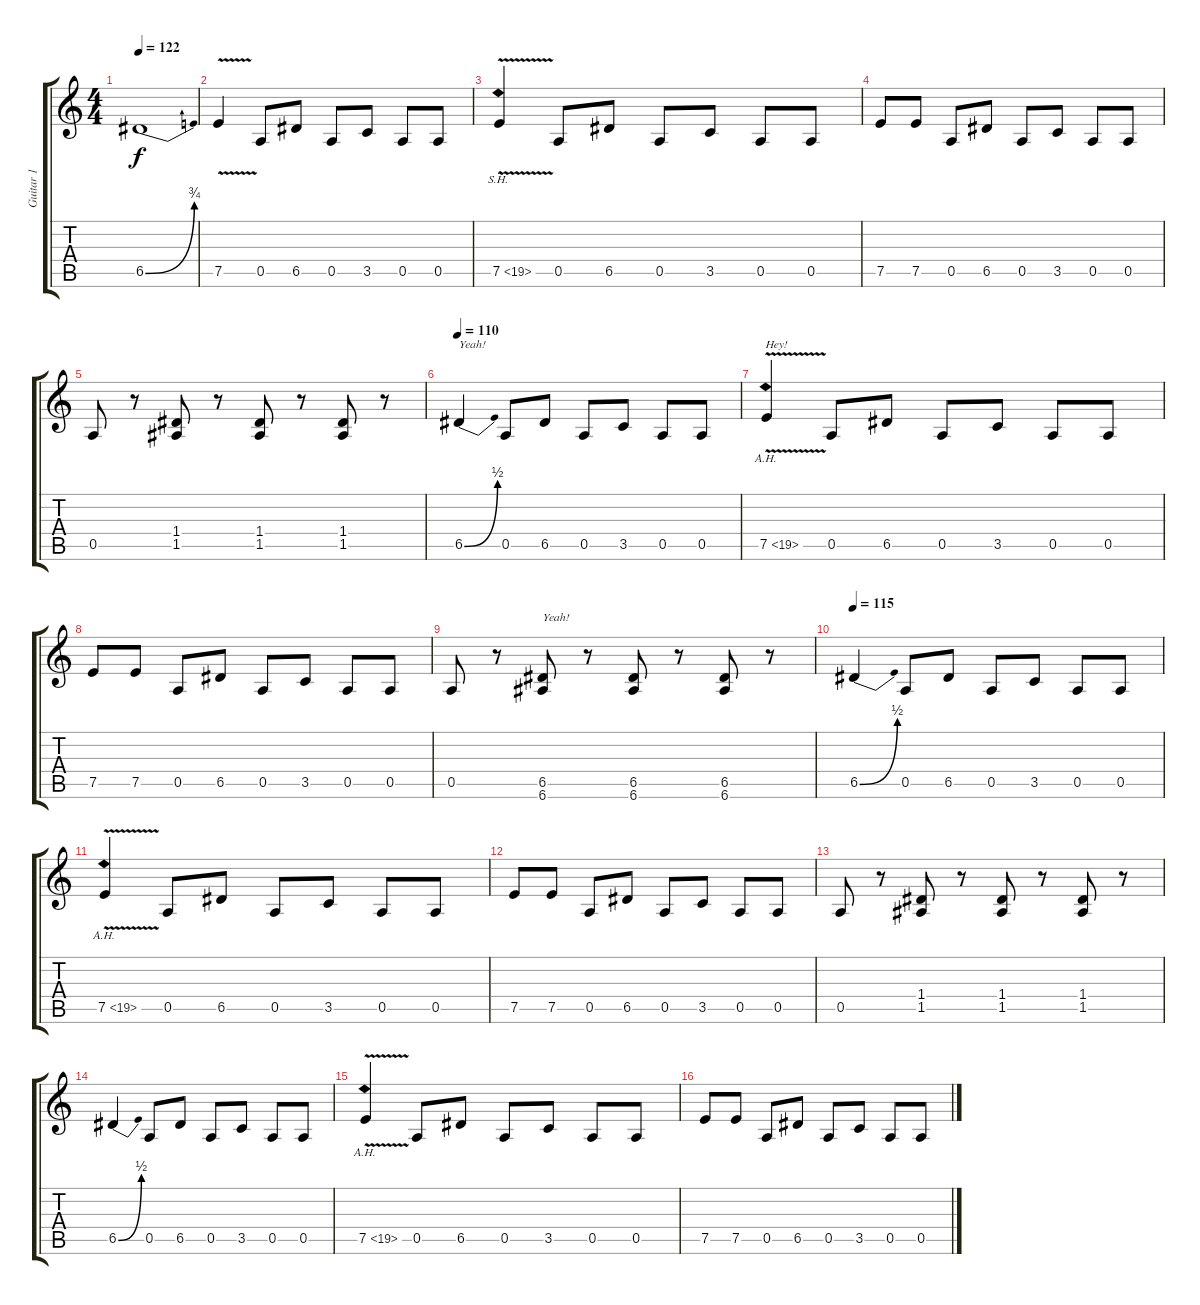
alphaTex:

\track ("Guitar 1" "Guitar 1") {instrument distortionguitar}
\staff {score tabs}
\tuning (E4 B3 G3 D3 A2 E2) {hide}
\ts (4 4)
\tempo 122
\tempo 105
\tempo 122
\clef g2
\ks c
6.5{be (bend 0 0 60 3)}.1{dy f instrument distortionguitar} |
7.5{v}.4 0.5.8 6.5.8 0.5.8 3.5.8 0.5.8 0.5.8 |
7.5{sh 12 v}.4 0.5.8 6.5.8 0.5.8 3.5.8 0.5.8 0.5.8 |
7.5.8 7.5.8 0.5.8 6.5.8 0.5.8 3.5.8 0.5.8 0.5.8 |
0.5.8 r.8 (1.4 1.5).8 r.8 (1.4 1.5).8 r.8 (1.4 1.5).8 r.8 |
\tempo 110
6.5{be (bend 0 0 60 2)}.4{txt "Yeah!"} 0.5.8 6.5.8 0.5.8 3.5.8 0.5.8 0.5.8 |
7.5{ah 12 v}.4{txt "Hey!"} 0.5.8 6.5.8 0.5.8 3.5.8 0.5.8 0.5.8 |
7.5.8 7.5.8 0.5.8 6.5.8 0.5.8 3.5.8 0.5.8 0.5.8 |
0.5.8 r.8 (6.5 6.6).8{txt "Yeah!"} r.8 (6.5 6.6).8 r.8 (6.5 6.6).8 r.8 |
\tempo 115
6.5{be (bend 0 0 60 2)}.4 0.5.8 6.5.8 0.5.8 3.5.8 0.5.8 0.5.8 |
7.5{ah 12 v}.4 0.5.8 6.5.8 0.5.8 3.5.8 0.5.8 0.5.8 |
7.5.8 7.5.8 0.5.8 6.5.8 0.5.8 3.5.8 0.5.8 0.5.8 |
0.5.8 r.8 (1.4 1.5).8 r.8 (1.4 1.5).8 r.8 (1.4 1.5).8 r.8 |
6.5{be (bend 0 0 60 2)}.4 0.5.8 6.5.8 0.5.8 3.5.8 0.5.8 0.5.8 |
7.5{ah 12 v}.4 0.5.8 6.5.8 0.5.8 3.5.8 0.5.8 0.5.8 |
7.5.8 7.5.8 0.5.8 6.5.8 0.5.8 3.5.8 0.5.8 0.5.8
